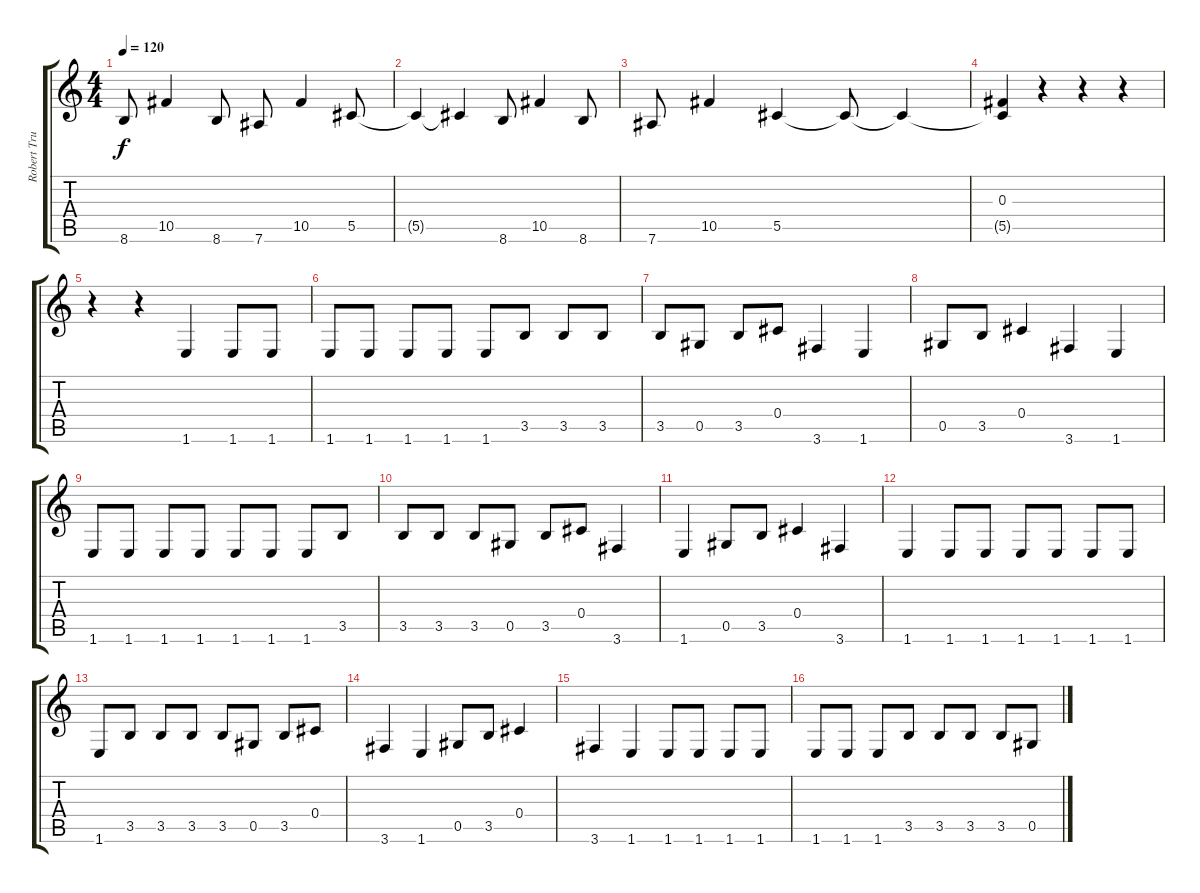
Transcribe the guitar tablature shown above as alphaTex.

\track ("Robert Trujillo" "Robert Tru") {instrument electricbassfinger}
\staff {score tabs}
\tuning (Eb4 Bb3 Gb3 Db3 Ab2 Eb2) {hide}
\ts (4 4)
\tempo 120
\clef g2
\ks c
8.6.8{dy f} 10.5.4 8.6.8 7.6.8 10.5.4 5.5.8 |
5.5{t}.4 5.5{t}.4 8.6.8 10.5.4 8.6.8 |
7.6.8 10.5.4 5.5.4 5.5{t}.8 5.5{t}.4 |
(0.3 5.5{t}).4 r.4 r.4 r.4 |
r.4 r.4 1.6.4 1.6.8 1.6.8 |
1.6.8 1.6.8 1.6.8 1.6.8 1.6.8 3.5.8 3.5.8 3.5.8 |
3.5.8 0.5.8 3.5.8 0.4.8 3.6.4 1.6.4 |
0.5.8 3.5.8 0.4.4 3.6.4 1.6.4 |
1.6.8 1.6.8 1.6.8 1.6.8 1.6.8 1.6.8 1.6.8 3.5.8 |
3.5.8 3.5.8 3.5.8 0.5.8 3.5.8 0.4.8 3.6.4 |
1.6.4 0.5.8 3.5.8 0.4.4 3.6.4 |
1.6.4 1.6.8 1.6.8 1.6.8 1.6.8 1.6.8 1.6.8 |
1.6.8 3.5.8 3.5.8 3.5.8 3.5.8 0.5.8 3.5.8 0.4.8 |
3.6.4 1.6.4 0.5.8 3.5.8 0.4.4 |
3.6.4 1.6.4 1.6.8 1.6.8 1.6.8 1.6.8 |
1.6.8 1.6.8 1.6.8 3.5.8 3.5.8 3.5.8 3.5.8 0.5.8
